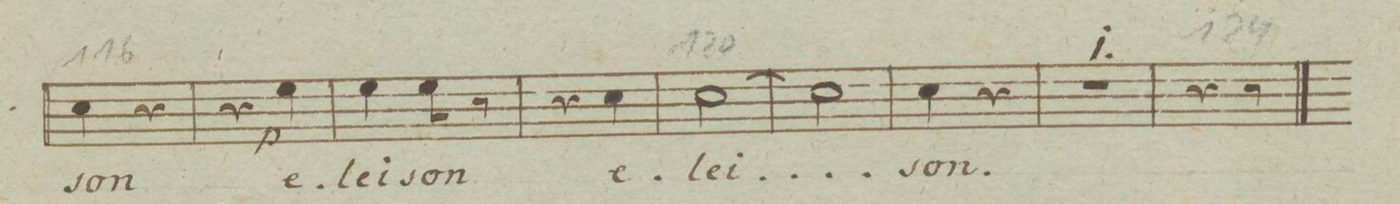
**kern	**text	**dynam
*I"Tenore.	*	*
*clefC4	*	*
*k[b-e-]	*	*
*M2/4	*	*
4B-\	-son	.
4r	.	.
=111	=111	=111
4r	.	.
4d\	e-	p
=112	=112	=112
4d\	-ley-	.
8d\	-son	.
8r	.	.
=113	=113	=113
4r	.	.
4B-\	e-	.
=114	=114	=114
[2B-\	-lei-	.
=115	=115	=115
2B-\]	.	.
=116	=116	=116
4B-\	-son	.
4r	.	.
=117	=117	=117
2r	.	.
=118	=118	=118
4r	.	.
8r	.	.
8ryy	.	.
==	==	==
*-	*-	*-
